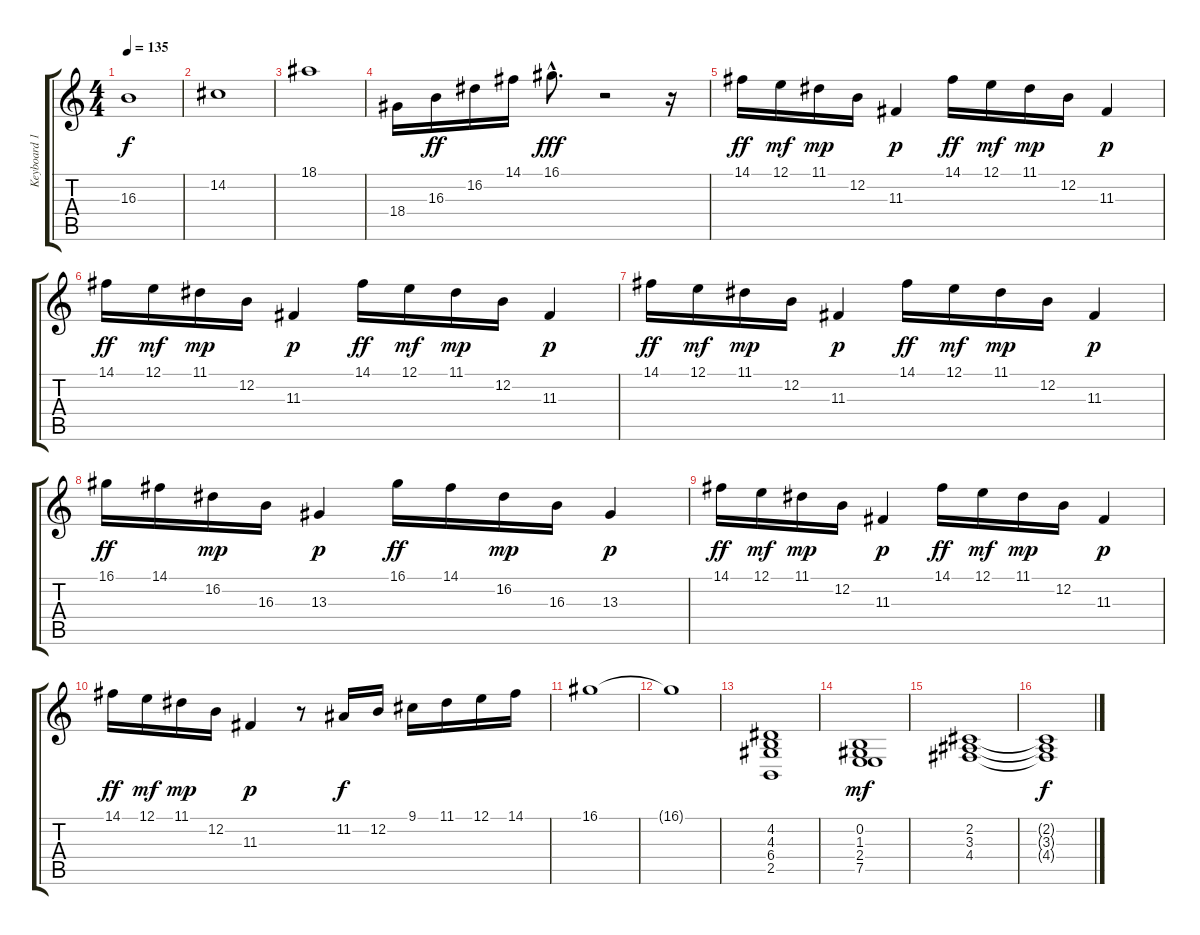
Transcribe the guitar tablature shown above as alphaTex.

\track ("Keyboard 1" "Keyboard 1") {instrument stringensemble1}
\staff {score tabs}
\tuning (E4 B3 G3 D3 A2 E2) {hide}
\ts (4 4)
\tempo 135
\clef g2
\ks c
16.3.1{dy f} |
14.2.1 |
18.1.1 |
18.4.16 16.3.16{dy ff} 16.2.16 14.1.16 16.1{hac}.8{d dy fff} r.2 r.16 |
14.1.16{dy ff} 12.1.16{dy mf} 11.1.16{dy mp} 12.2.16 11.3.4{dy p} 14.1.16{dy ff} 12.1.16{dy mf} 11.1.16{dy mp} 12.2.16 11.3.4{dy p} |
14.1.16{dy ff} 12.1.16{dy mf} 11.1.16{dy mp} 12.2.16 11.3.4{dy p} 14.1.16{dy ff} 12.1.16{dy mf} 11.1.16{dy mp} 12.2.16 11.3.4{dy p} |
14.1.16{dy ff} 12.1.16{dy mf} 11.1.16{dy mp} 12.2.16 11.3.4{dy p} 14.1.16{dy ff} 12.1.16{dy mf} 11.1.16{dy mp} 12.2.16 11.3.4{dy p} |
16.1.16{dy ff} 14.1.16 16.2.16{dy mp} 16.3.16 13.3.4{dy p} 16.1.16{dy ff} 14.1.16 16.2.16{dy mp} 16.3.16 13.3.4{dy p} |
14.1.16{dy ff} 12.1.16{dy mf} 11.1.16{dy mp} 12.2.16 11.3.4{dy p} 14.1.16{dy ff} 12.1.16{dy mf} 11.1.16{dy mp} 12.2.16 11.3.4{dy p} |
14.1.16{dy ff} 12.1.16{dy mf} 11.1.16{dy mp} 12.2.16 11.3.4{dy p} r.8 11.2.16{dy f} 12.2.16 9.1.16 11.1.16 12.1.16 14.1.16 |
16.1.1 |
16.1{t}.1 |
(4.2 4.3 6.4 2.5).1 |
(0.2 1.3 2.4 7.5).1{dy mf} |
(2.2 3.3 4.4).1 |
(2.2{t} 3.3{t} 4.4{t}).1{dy f}
